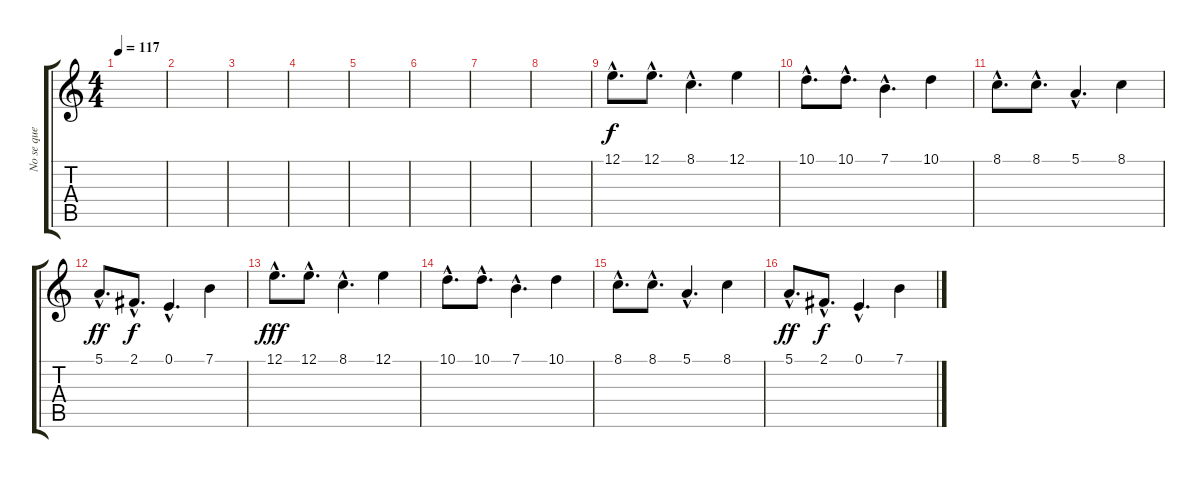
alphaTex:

\track ("No se que será...pero asi suena bien" "No se que ") {instrument synthbrass2}
\staff {score tabs}
\tuning (E4 B3 G3 D3 A2 E2) {hide}
\ts (4 4)
\tempo 117
\clef g2
\ks c
|
|
|
|
|
|
|
|
12.1{hac}.8{d} 12.1{hac}.8{d} 8.1{hac}.4{d} 12.1.4 |
10.1{hac}.8{d} 10.1{hac}.8{d} 7.1{hac}.4{d} 10.1.4 |
8.1{hac}.8{d} 8.1{hac}.8{d} 5.1{hac}.4{d} 8.1.4 |
5.1{hac}.8{d dy ff} 2.1{hac}.8{d dy f} 0.1{hac}.4{d} 7.1.4 |
12.1{hac}.8{d dy fff} 12.1{hac}.8{d} 8.1{hac}.4{d} 12.1.4 |
10.1{hac}.8{d} 10.1{hac}.8{d} 7.1{hac}.4{d} 10.1.4 |
8.1{hac}.8{d} 8.1{hac}.8{d} 5.1{hac}.4{d} 8.1.4 |
5.1{hac}.8{d dy ff} 2.1{hac}.8{d dy f} 0.1{hac}.4{d} 7.1.4
